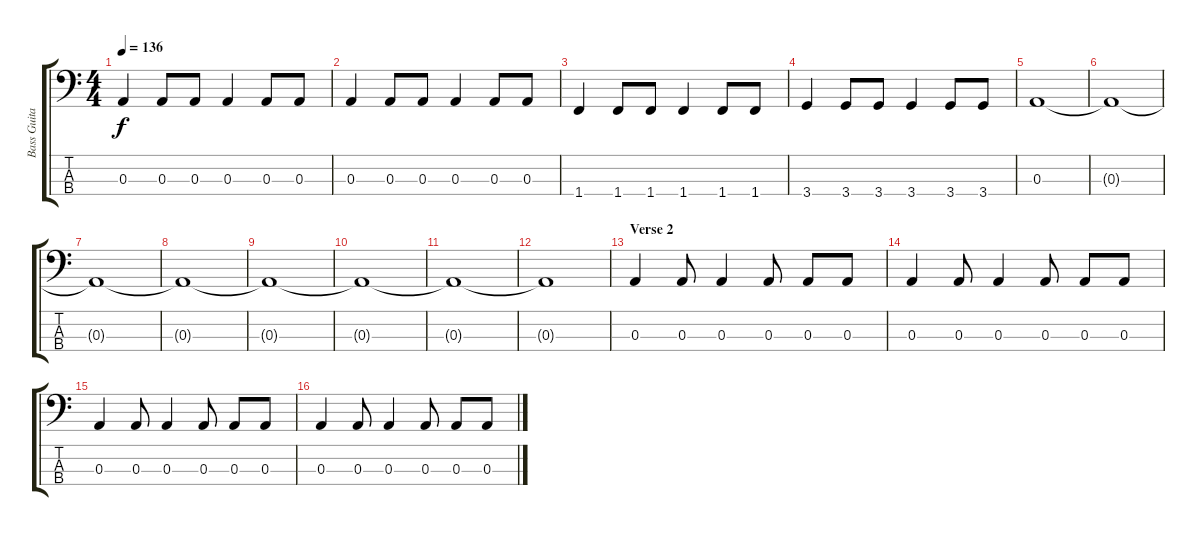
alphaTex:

\track ("Bass Guitar" "Bass Guita") {instrument electricbassfinger}
\staff {score tabs}
\tuning (G2 D2 A1 E1) {hide}
\ts (4 4)
\tempo 136
\clef f4
\ks c
0.3.4{dy f} 0.3.8 0.3.8 0.3.4 0.3.8 0.3.8 |
0.3.4 0.3.8 0.3.8 0.3.4 0.3.8 0.3.8 |
1.4.4 1.4.8 1.4.8 1.4.4 1.4.8 1.4.8 |
3.4.4 3.4.8 3.4.8 3.4.4 3.4.8 3.4.8 |
0.3.1 |
0.3{t}.1 |
0.3{t}.1 |
0.3{t}.1 |
0.3{t}.1 |
0.3{t}.1 |
0.3{t}.1 |
0.3{t}.1 |
\section ("" "Verse 2")
0.3.4 0.3.8 0.3.4 0.3.8 0.3.8 0.3.8 |
0.3.4 0.3.8 0.3.4 0.3.8 0.3.8 0.3.8 |
0.3.4 0.3.8 0.3.4 0.3.8 0.3.8 0.3.8 |
0.3.4 0.3.8 0.3.4 0.3.8 0.3.8 0.3.8
